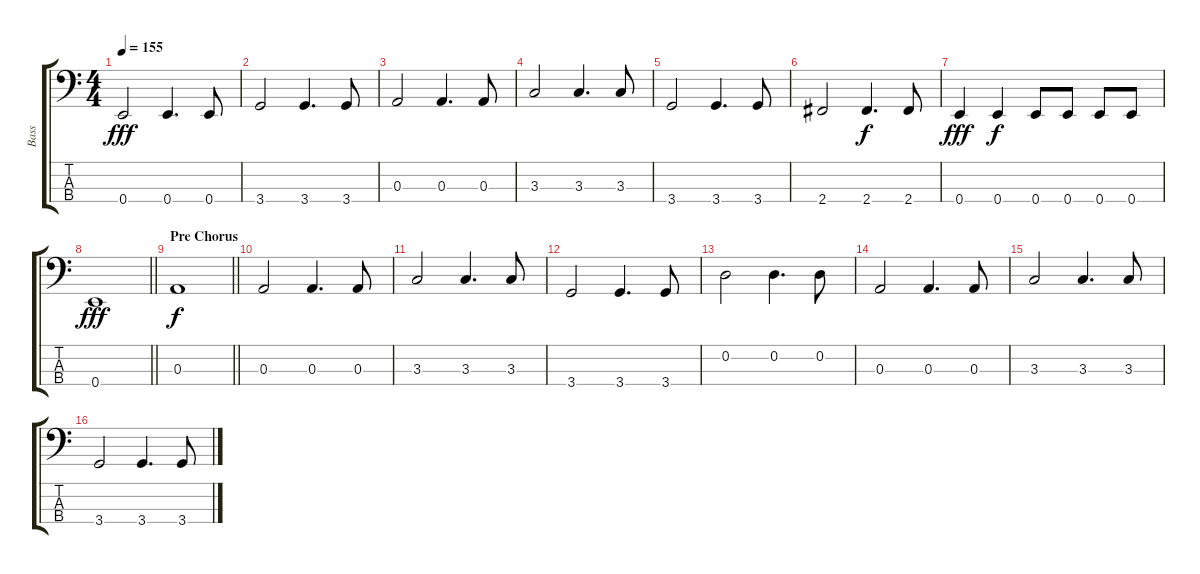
\track ("Bass" "Bass") {instrument electricbasspick}
\staff {score tabs}
\tuning (G2 D2 A1 E1) {hide}
\ts (4 4)
\tempo 155
\clef f4
\ks c
0.4.2{dy fff} 0.4.4{d} 0.4.8 |
3.4.2 3.4.4{d} 3.4.8 |
0.3.2 0.3.4{d} 0.3.8 |
3.3.2 3.3.4{d} 3.3.8 |
3.4.2 3.4.4{d} 3.4.8 |
2.4.2 2.4.4{d dy f} 2.4.8 |
0.4.4{dy fff} 0.4.4{dy f} 0.4.8 0.4.8 0.4.8 0.4.8 |
\barLineRight lightlight
0.4.1{dy fff} |
\section ("" "Pre Chorus")
\barLineRight lightlight
0.3.1{dy f} |
0.3.2 0.3.4{d} 0.3.8 |
3.3.2 3.3.4{d} 3.3.8 |
3.4.2 3.4.4{d} 3.4.8 |
0.2.2 0.2.4{d} 0.2.8 |
0.3.2 0.3.4{d} 0.3.8 |
3.3.2 3.3.4{d} 3.3.8 |
3.4.2 3.4.4{d} 3.4.8
